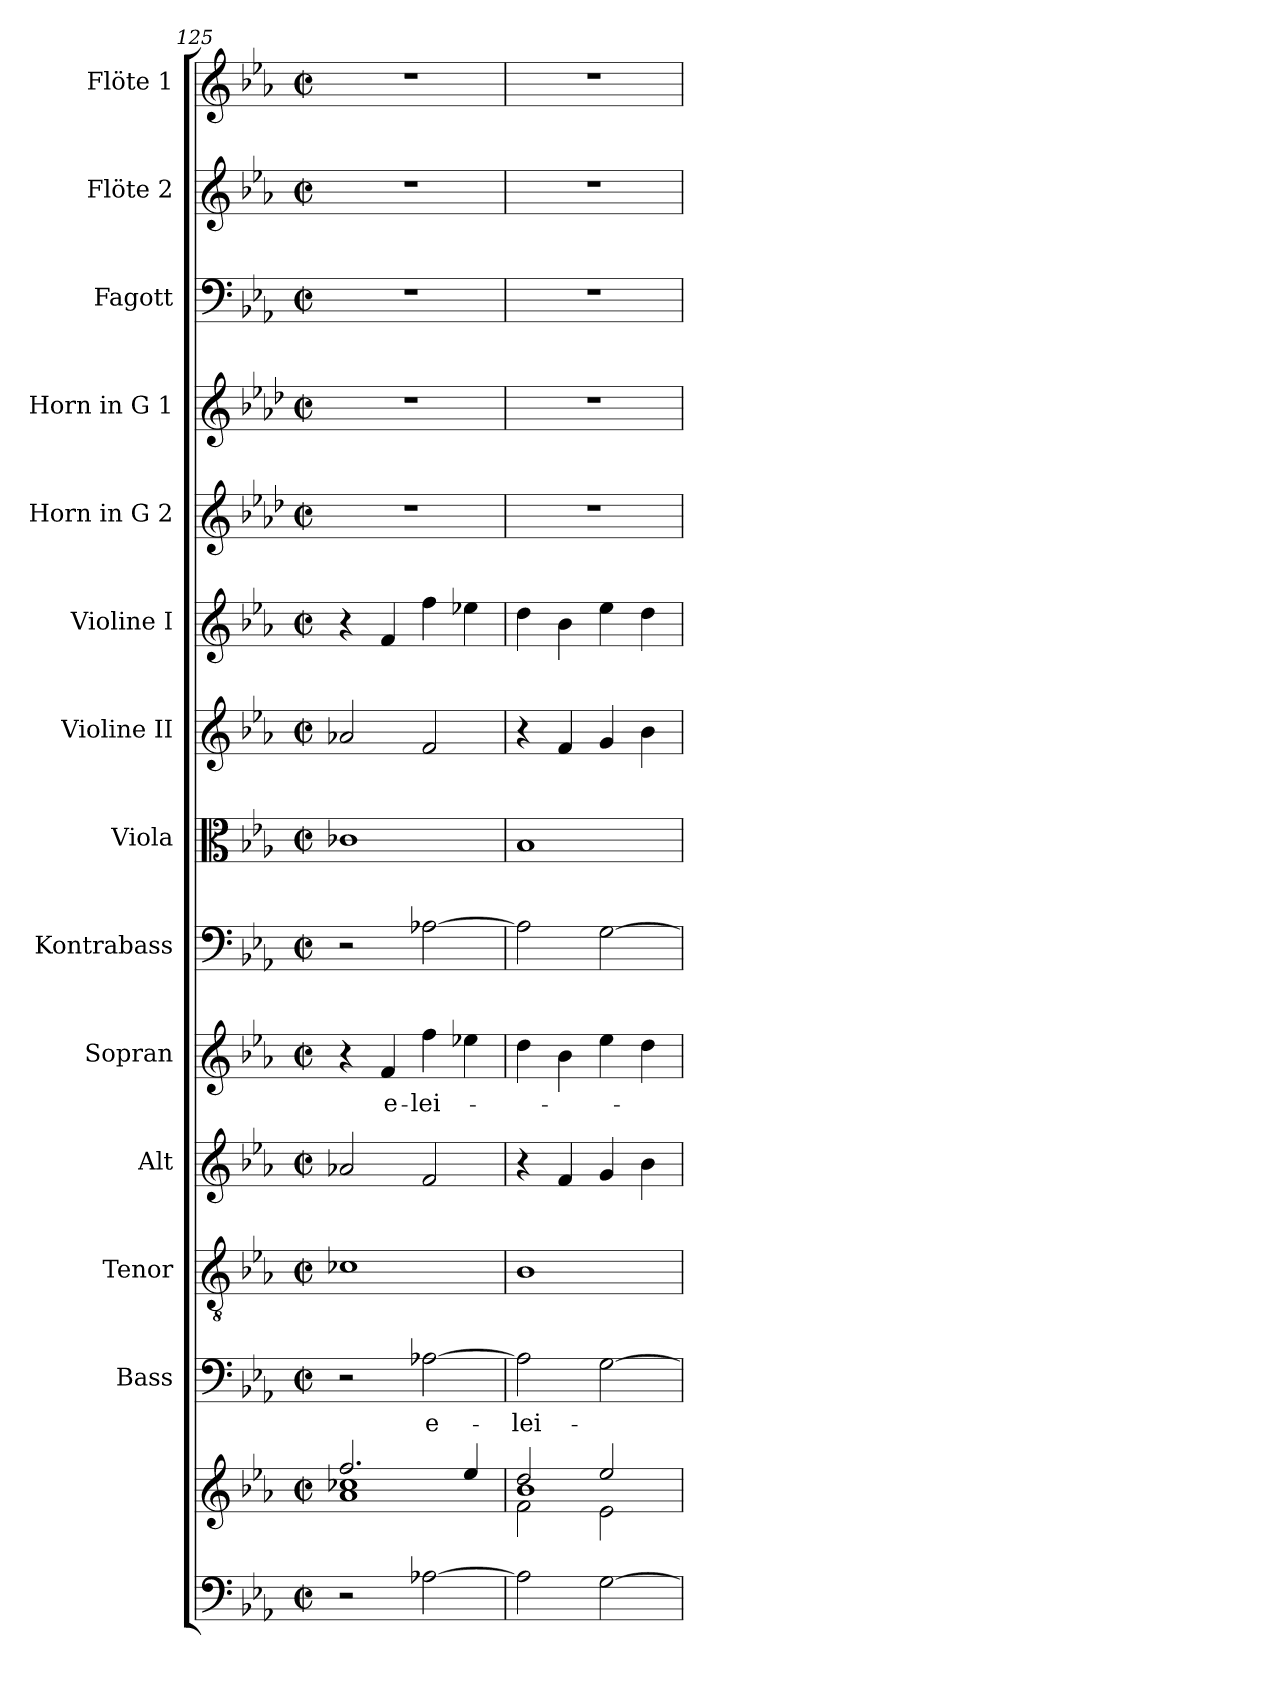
**kern	**kern	**kern	**text	**kern	**kern	**kern	**text	**kern	**kern	**kern	**kern	**kern	**kern	**kern	**kern	**kern
*part14	*part14	*part13	*part13	*part12	*part11	*part10	*part10	*part9	*part8	*part7	*part6	*part5	*part4	*part3	*part2	*part1
*staff15	*staff14	*staff13	*staff13	*staff12	*staff11	*staff10	*staff10	*staff9	*staff8	*staff7	*staff6	*staff5	*staff4	*staff3	*staff2	*staff1
*	*	*I"Bass	*	*I"Tenor	*I"Alt	*I"Sopran	*	*I"Kontrabass	*I"Viola	*I"Violine II	*I"Violine I	*I"Horn in G 2	*I"Horn in G 1	*I"Fagott	*I"Flöte 2	*I"Flöte 1
*	*	*I'B.	*	*I'T.	*I'A.	*I'S.	*	*I'Kb.	*I'Vla.	*I'Vl. II	*I'Vl. I	*	*	*I'Fg.	*I'Fl. 2	*I'Fl. 1
!!LO:PB:g=z
*clefF4	*clefG2	*clefF4	*	*clefGv2	*clefG2	*clefG2	*	*clefF4	*clefC3	*clefG2	*clefG2	*clefG2	*clefG2	*clefF4	*clefG2	*clefG2
*	*	*	*	*	*	*	*	*ITrd7c12	*	*	*	*ITrd3c5	*ITrd3c5	*	*	*
*k[b-e-a-]	*k[b-e-a-]	*k[b-e-a-]	*	*k[b-e-a-]	*k[b-e-a-]	*k[b-e-a-]	*	*k[b-e-a-]	*k[b-e-a-]	*k[b-e-a-]	*k[b-e-a-]	*k[b-e-a-]	*k[b-e-a-]	*k[b-e-a-]	*k[b-e-a-]	*k[b-e-a-]
*E-:	*E-:	*E-:	*	*E-:	*E-:	*E-:	*	*E-:	*E-:	*E-:	*E-:	*E-:	*E-:	*E-:	*E-:	*E-:
*M2/2	*M2/2	*M2/2	*	*M2/2	*M2/2	*M2/2	*	*M2/2	*M2/2	*M2/2	*M2/2	*M2/2	*M2/2	*M2/2	*M2/2	*M2/2
*met(c|)	*met(c|)	*met(c|)	*	*met(c|)	*met(c|)	*met(c|)	*	*met(c|)	*met(c|)	*met(c|)	*met(c|)	*met(c|)	*met(c|)	*met(c|)	*met(c|)	*met(c|)
=125	=125	=125	=125	=125	=125	=125	=125	=125	=125	=125	=125	=125	=125	=125	=125	=125
*	*^	*	*	*	*	*	*	*	*	*	*	*	*	*	*	*
2r	2.ff/	1a- 1cc-X	2r	.	1c-X	2a-X/	4r	.	2r	1c-X	2a-X/	4r	1r	1r	1r	1r	1r
!	!	!	!	!	!	!	!	!LO:LY:b	!	!	!	!	!	!	!	!	!
.	.	.	.	.	.	.	4f/	e-	.	.	.	4f/	.	.	.	.	.
!	!	!	!	!LO:LY:b	!	!	!	!LO:LY:b	!	!	!	!	!	!	!	!	!
[2A-X\	.	.	[2A-X\	e-	.	2f/	4ff\	-lei-	[2AA-X\	.	2f/	4ff\	.	.	.	.	.
.	4ee-/	.	.	.	.	.	4ee-X\	.	.	.	.	4ee-X\	.	.	.	.	.
=126	=126	=126	=126	=126	=126	=126	=126	=126	=126	=126	=126	=126	=126	=126	=126	=126	=126
*	*	*^	*	*	*	*	*	*	*	*	*	*	*	*	*	*	*
!	!	!	!	!	!LO:LY:b	!	!	!	!	!	!	!	!	!	!	!	!	!
2A-\]	2dd/	2f\	1b-	2A-\]	-lei-	1B-	4r	4dd\	.	2AA-\]	1B-	4r	4dd\	1r	1r	1r	1r	1r
.	.	.	.	.	.	.	4f/	4b-\	.	.	.	4f/	4b-\	.	.	.	.	.
[2G\	2ee-/	2e-\	.	[2G\	.	.	4g/	4ee-\	.	[2GG\	.	4g/	4ee-\	.	.	.	.	.
.	.	.	.	.	.	.	4b-\	4dd\	.	.	.	4b-\	4dd\	.	.	.	.	.
*	*v	*v	*v	*	*	*	*	*	*	*	*	*	*	*	*	*	*	*
=	=	=	=	=	=	=	=	=	=	=	=	=	=	=	=	=
*-	*-	*-	*-	*-	*-	*-	*-	*-	*-	*-	*-	*-	*-	*-	*-	*-
